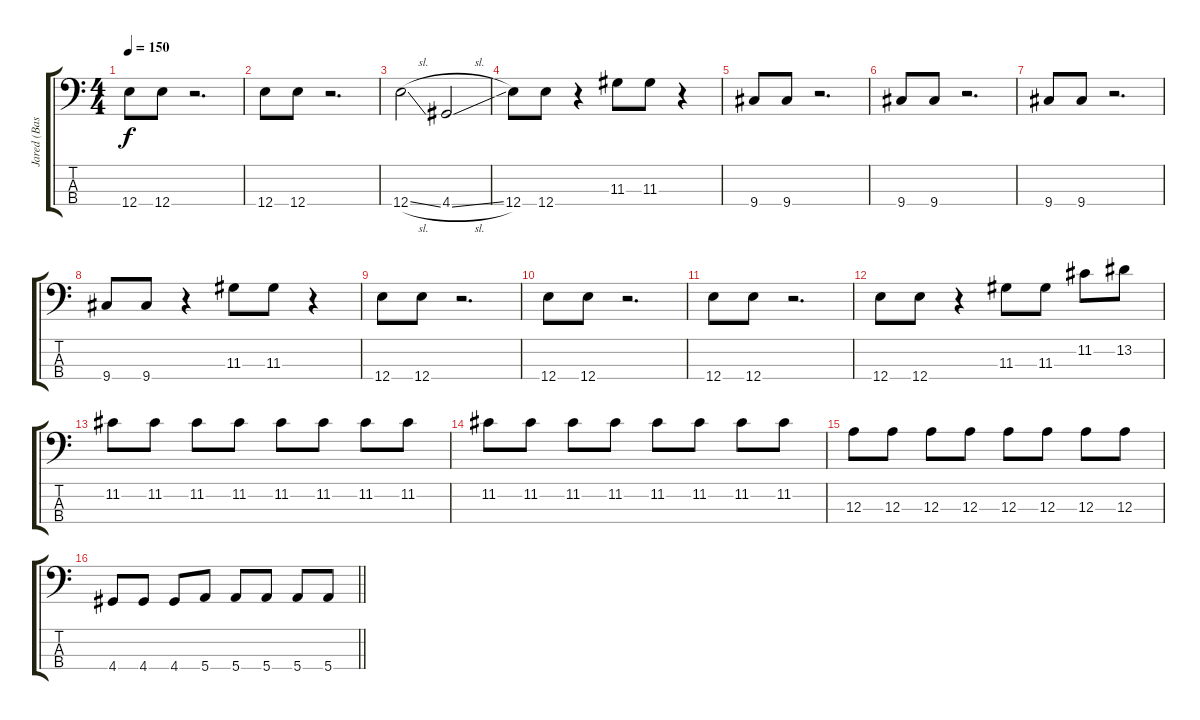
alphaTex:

\track ("Jared (Bass)" "Jared (Bas") {instrument electricbasspick}
\staff {score tabs}
\tuning (G2 D2 A1 E1) {hide}
\ts (4 4)
\tempo 150
\clef f4
\ks c
12.4.8{dy f} 12.4.8 r.2{d} |
12.4.8 12.4.8 r.2{d} |
12.4{sl}.2 4.4{sl}.2 |
12.4.8 12.4.8 r.4 11.3.8 11.3.8 r.4 |
9.4.8 9.4.8 r.2{d} |
9.4.8 9.4.8 r.2{d} |
9.4.8 9.4.8 r.2{d} |
9.4.8 9.4.8 r.4 11.3.8 11.3.8 r.4 |
12.4.8 12.4.8 r.2{d} |
12.4.8 12.4.8 r.2{d} |
12.4.8 12.4.8 r.2{d} |
12.4.8 12.4.8 r.4 11.3.8 11.3.8 11.2.8 13.2.8 |
11.2.8 11.2.8 11.2.8 11.2.8 11.2.8 11.2.8 11.2.8 11.2.8 |
11.2.8 11.2.8 11.2.8 11.2.8 11.2.8 11.2.8 11.2.8 11.2.8 |
12.3.8 12.3.8 12.3.8 12.3.8 12.3.8 12.3.8 12.3.8 12.3.8 |
\barLineRight lightlight
4.4.8 4.4.8 4.4.8 5.4.8 5.4.8 5.4.8 5.4.8 5.4.8
